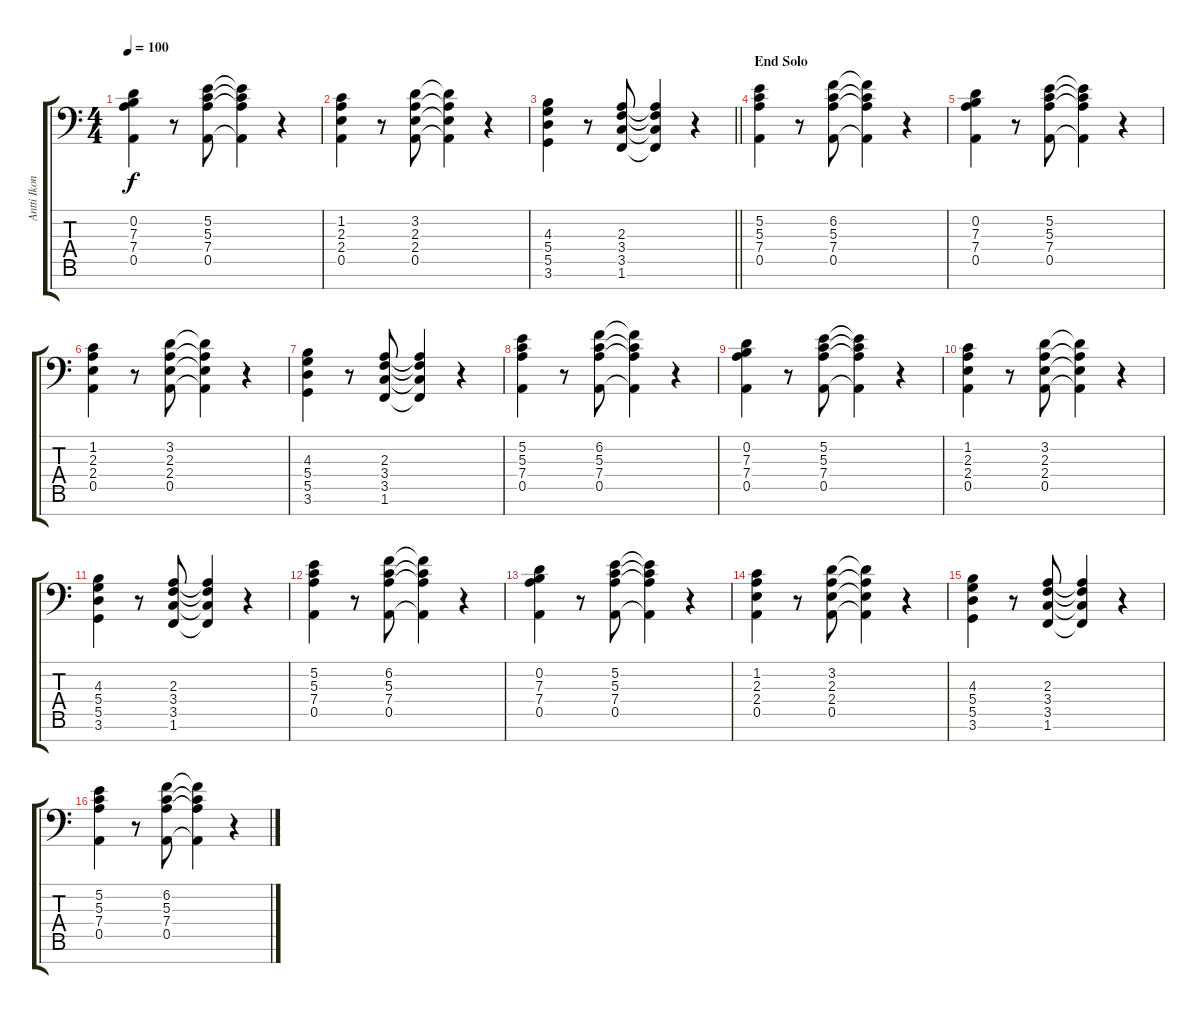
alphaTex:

\track ("Antti Ikonen" "Antti Ikon") {instrument stringensemble1}
\staff {score tabs}
\tuning (E4 B3 G3 D3 A2 E2 A1) {hide}
\ts (4 4)
\tempo 100
\clef f4
\ks c
(0.2 7.3 7.4 0.5).4{dy f} r.8 (5.2 5.3 7.4 0.5).8 (5.2{t} 5.3{t} 7.4{t} 0.5{t}).4 r.4 |
(1.2 2.3 2.4 0.5).4 r.8 (3.2 2.3 2.4 0.5).8 (3.2{t} 2.3{t} 2.4{t} 0.5{t}).4 r.4 |
\barLineRight lightlight
(4.3 5.4 5.5 3.6).4 r.8 (2.3 3.4 3.5 1.6).8 (2.3{t} 3.4{t} 3.5{t} 1.6{t}).4 r.4 |
\section ("" "End Solo")
(5.2 5.3 7.4 0.5).4 r.8 (6.2 5.3 7.4 0.5).8 (6.2{t} 5.3{t} 7.4{t} 0.5{t}).4 r.4 |
(0.2 7.3 7.4 0.5).4 r.8 (5.2 5.3 7.4 0.5).8 (5.2{t} 5.3{t} 7.4{t} 0.5{t}).4 r.4 |
(1.2 2.3 2.4 0.5).4 r.8 (3.2 2.3 2.4 0.5).8 (3.2{t} 2.3{t} 2.4{t} 0.5{t}).4 r.4 |
(4.3 5.4 5.5 3.6).4 r.8 (2.3 3.4 3.5 1.6).8 (2.3{t} 3.4{t} 3.5{t} 1.6{t}).4 r.4 |
(5.2 5.3 7.4 0.5).4 r.8 (6.2 5.3 7.4 0.5).8 (6.2{t} 5.3{t} 7.4{t} 0.5{t}).4 r.4 |
(0.2 7.3 7.4 0.5).4 r.8 (5.2 5.3 7.4 0.5).8 (5.2{t} 5.3{t} 7.4{t} 0.5{t}).4 r.4 |
(1.2 2.3 2.4 0.5).4 r.8 (3.2 2.3 2.4 0.5).8 (3.2{t} 2.3{t} 2.4{t} 0.5{t}).4 r.4 |
(4.3 5.4 5.5 3.6).4 r.8 (2.3 3.4 3.5 1.6).8 (2.3{t} 3.4{t} 3.5{t} 1.6{t}).4 r.4 |
(5.2 5.3 7.4 0.5).4 r.8 (6.2 5.3 7.4 0.5).8 (6.2{t} 5.3{t} 7.4{t} 0.5{t}).4 r.4 |
(0.2 7.3 7.4 0.5).4 r.8 (5.2 5.3 7.4 0.5).8 (5.2{t} 5.3{t} 7.4{t} 0.5{t}).4 r.4 |
(1.2 2.3 2.4 0.5).4 r.8 (3.2 2.3 2.4 0.5).8 (3.2{t} 2.3{t} 2.4{t} 0.5{t}).4 r.4 |
(4.3 5.4 5.5 3.6).4 r.8 (2.3 3.4 3.5 1.6).8 (2.3{t} 3.4{t} 3.5{t} 1.6{t}).4 r.4 |
(5.2 5.3 7.4 0.5).4 r.8 (6.2 5.3 7.4 0.5).8 (6.2{t} 5.3{t} 7.4{t} 0.5{t}).4 r.4
